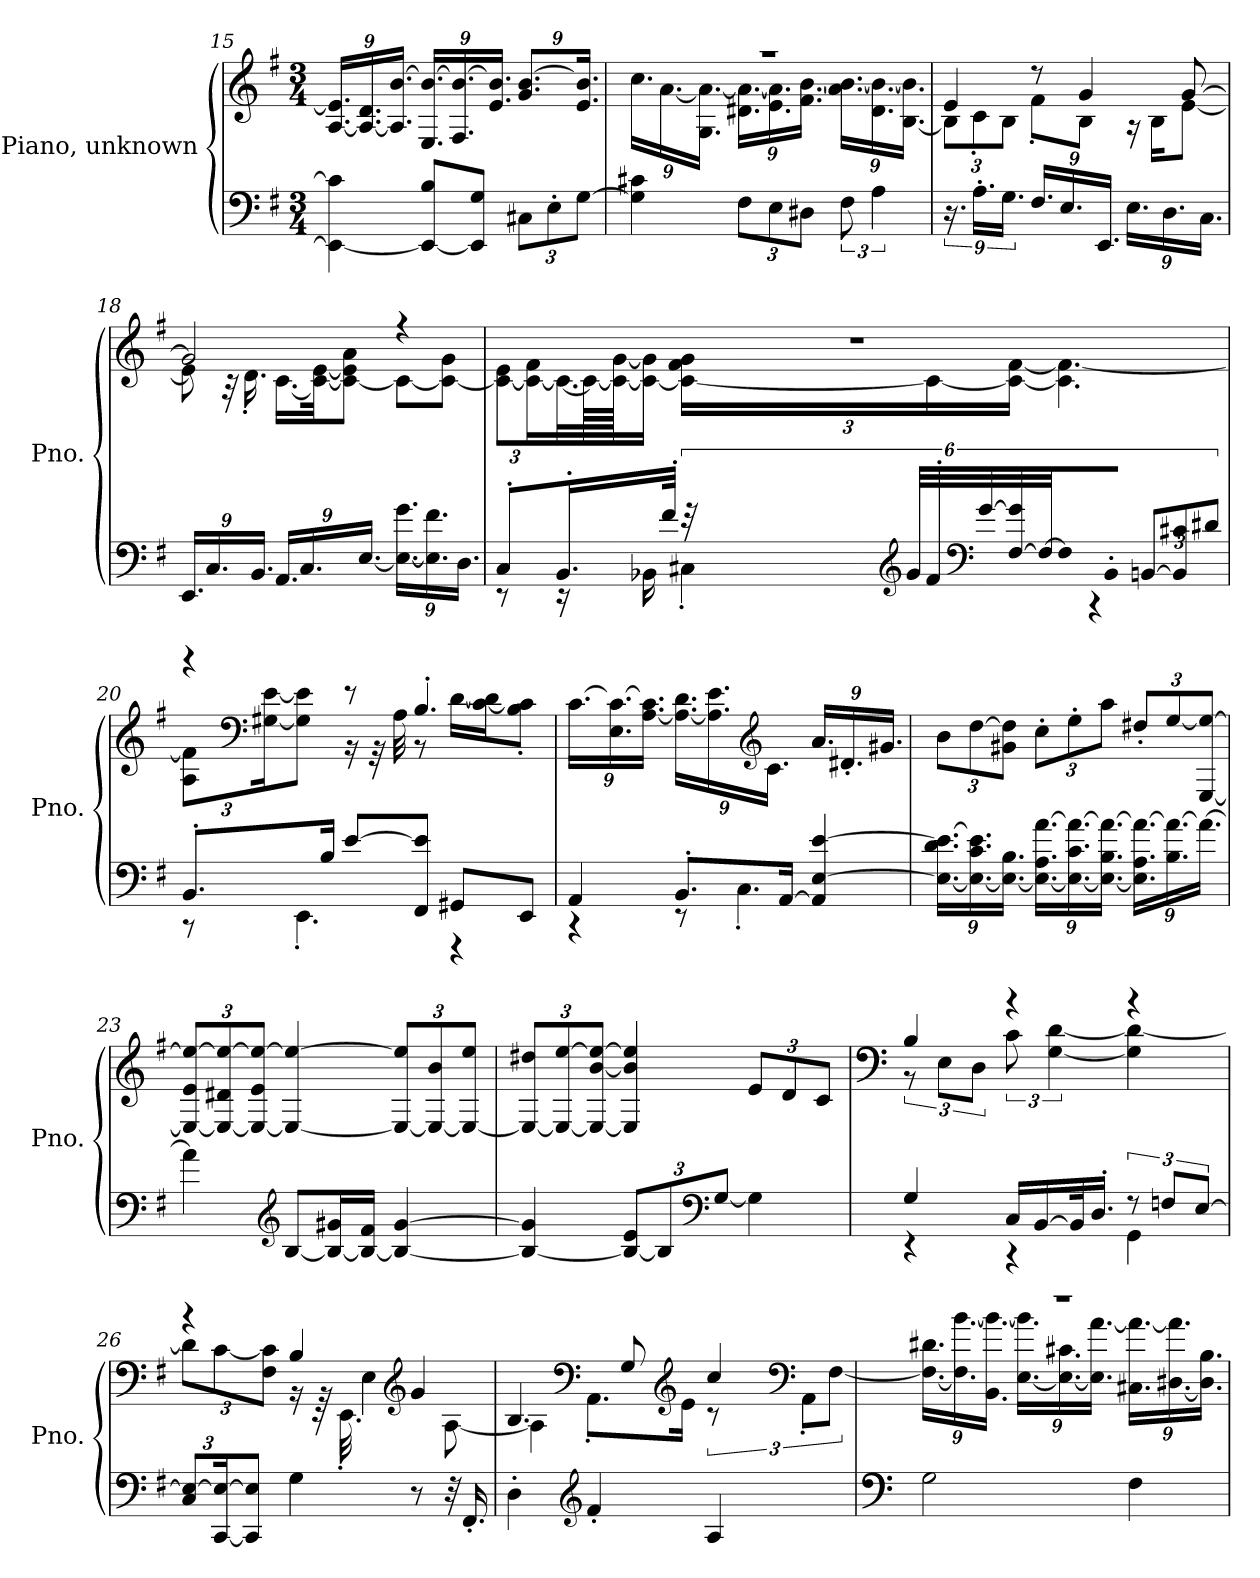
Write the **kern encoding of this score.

**kern	**kern
*part1	*part1
*staff2	*staff1
*I"Piano, unknown	*
*I'Pno.	*
!!LO:PB:g=z
*clefF4	*clefG2
*k[f#]	*k[f#]
*M3/4	*M3/4
*	*Xbrackettup
=15	=15
4EE\_ 4c\]	[18.A/ 18.e/]LL
.	18.A/_ 18.d/
.	18.A/] [18.b/JJ
8EE/_ 8B/L	18.E/ 18.b/_LL
.	18.F#/ 18.b/_
8EE/] 8G/J	.
.	18.e/ 18.b/]JJ
*Xbrackettup	*
12C#X\L	9.g/ [9.b/L
12E'\	.
[12G\J	18.e/ 18.b/]Jk
=16	=16
*	*^
4G\] 4c#X\	2.r	18.cc\LL
.	.	[18.a\
.	.	18.G\ 18.a\_JJ
12F#\L	.	18.d#X\ 18.a\_LL
12E\	.	18.e\ 18.a\]
12D#X\J	.	18.f#\ [18.b\JJ
*brackettup	*	*
12F#\	.	18.a\ 18.b\_LL
6A\	.	18.d#\ 18.b\_
.	.	[18.B\ 18.b\]JJ
!!LO:LB:g=z	!!
=17	=17	=17
18.r	4e/	12B\L]
18.A'\LL	.	12c'\
18.G\JJ	.	12B\J
18.F#/LL	8r	8f#'\L
18.E/	.	.
.	4g/	8B\J
18.EE/JJ	.	.
18.E\LL	.	16r
.	.	16B\KL
18.D\	.	.
.	[8g/	[8e\J
18.C\JJ	.	.
=18	=18	=18
*Xbrackettup	*	*
18.EE/LL	2g/]	8e\]
18.C/	.	.
.	.	32r
.	.	16.d'\
18.BB/JJ	.	.
18.AA/LL	.	[16.c\LL
18.C/	.	.
.	.	32c\_ [32e\JK
.	.	8c\_ 8e\] 8a\J
[18.E/JJ	.	.
18.E\_ 18.g\LL	4r	8c\L_
18.E\] 18.f#\	.	.
.	.	8c\_ 8g\J
18.D\JJ	.	.
!!LO:LB:g=z	!!
=19	=19	=19
*^	*	*
8C'/L	8r	2.r	12c\_ 12e\L
.	.	.	24c\_ 24f#\L
16.BB'/L	16r	.	32.c\L_
.	.	.	128c\LL_
.	.	.	128c\_ [128g\JJJ
.	16BB-X\	.	16c\_ 16g\]JJ
32f#'/JJk	.	.	.
*brackettup	*	*	*
48r	4C#X'\	.	24c\_ 24f#\ 24g\LL
*clefG2	*	*	*
48g/LLL	.	.	.
48f#'/	.	.	24c\_
*clefF4	*	*	*
*Xbrackettup	*	*	*
[48g/	.	.	.
[48F#/ 48g/]	.	.	24c\_ [24f#\JJ
48F#/J_	.	.	.
16F#/]	.	.	4.c\] 4.f#\_
16BB-'/JJ	.	.	.
[12BBn/L	4r	.	.
12BB/] 12c#X/	.	.	.
12d#X/J	.	.	.
!!LO:LB:g=z	!!
=20	=20	=20	=20
8.BB'/L	8r	4r	12A\ 12f#\]L
*	*	*clefF4	*
.	.	.	[24G#X\ [24e\K
.	4.EE'\	.	8G#\] 8e\]J
16B/Jk	.	.	.
[8e/L	.	8r	16r
.	.	.	32r
.	.	.	32A\
8FF#/ 8e/]J	.	4.B'/	8r
8GG#X/L	4r	.	[16d\LL
.	.	.	[16c\ 16d\]J
8EE/J	.	.	8B\' 8c\]'J
*	*	*v	*v
=21	=21	=21
4AA/	4r	[18.c\LL
.	.	18.E\ 18.c\_
.	.	[18.A\ 18.c\]JJ
8.BB'/L	8r	18.A\_ 18.d\LL
.	.	18.A\] 18.e\
.	4.C'\	.
*	*	*clefG2
.	.	18.c\JJ
[16AA/Jk	.	.
4AA/] [4E/ [4e/	.	18.a/LL
.	.	18.d#X'/
.	.	18.g#X/JJ
*v	*v	*
!!LO:LB:g=z
=22	=22
18.E\_ 18.d\ 18.e\_LL	12b\L
18.E\_ 18.c\ 18.e\]	[12dd\
18.E\_ 18.B\JJ	12g#X\ 12dd\]J
18.E\_ 18.A\ [18.a\LL	12cc'\L
18.E\_ 18.c\ 18.a\_	12ee'\
18.E\_ 18.B\ 18.a\_JJ	12aa\J
18.E\] 18.A\ 18.a\_LL	12dd#X'/L
18.B\ 18.a\_	[12ee/
18.a\JJ_	[12E/ 12ee/_J
=23	=23
4a\]	12E/_ 12e/ 12ee/_L
.	12E/_ 12d#X/ 12ee/_
.	12E/_ 12e/ 12ee/_J
*clefG2	*
[8B/L	4E/_ 4ee/_
16B/_ 16g#X/L	.
16B/_ 16f#/JJ	.
4B/_ [4g#/	12E/_ 12ee/]L
.	12E/_ 12b/
.	12E/_ 12ee/J
!!LO:LB:g=z
=24	=24
4B/_ 4g#/]	12E/_ 12dd#X/L
.	12E/_ [12ee/
.	12E/_ [12b/ 12ee/_J
12B/_ 12e/L	4E/] 4b/] 4ee/]
12B/]	.
*clefF4	*
[12G/J	.
4G\]	12e/L
.	12d/
.	12c/J
=25	=25
*	*clefF4
*^	*^
*	*	*	*brackettup
4G/	4r	4B/	12r
.	.	.	12E\L
.	.	.	12D\J
16C/LL	4r	4r	12c\
[16BB/	.	.	.
.	.	.	[6G\ [6d\
32BB/K]	.	.	.
16.D'/JJ	.	.	.
*brackettup	*	*	*
12r	4GG\	4r	4G\] 4d\_
12Fn/L	.	.	.
[12E/J	.	.	.
*v	*v	*	*
=26	=26	=26
*Xbrackettup	*	*Xbrackettup
12C/ 12E/_L	4r	12d\L]
[24CC/ 24E/_K	.	[12c\
8CC/] 8E/]J	.	.
.	.	12F#\ 12c\]J
4G\	4B/	16r
.	.	64r
.	.	32.EE'\
.	.	4E\
*	*clefG2	*
8r	4g/	.
32r	.	[8A\
16.FF#'/	.	.
!!LO:PB:g=z	!!
=27	=27	=27
4D'\	4.B/	4A\]
*clefG2	*clefF4	*
4f#'/	.	8.AA'\L
.	8G/	.
*	*clefG2	*
.	.	16e\Jk
*	*	*brackettup
4A/	4cc/	12r
*	*clefF4	*
.	.	12AA'\L
.	.	[12F#\J
=28	=28	=28
*clefF4	*	*
*	*	*Xbrackettup
2G\	2.r	18.F#\_ 18.d#X\LL
.	.	18.F#\] [18.b\
.	.	18.BB\ 18.b\_JJ
.	.	[18.E\ 18.b\]LL
.	.	18.E\_ 18.c#X\
.	.	18.E\] [18.a\JJ
4F#\	.	18.C#X\ 18.a\_LL
.	.	[18.D#X\ 18.a\]
.	.	18.D#\] 18.B\JJ
*	*v	*v
=	=
*-	*-
